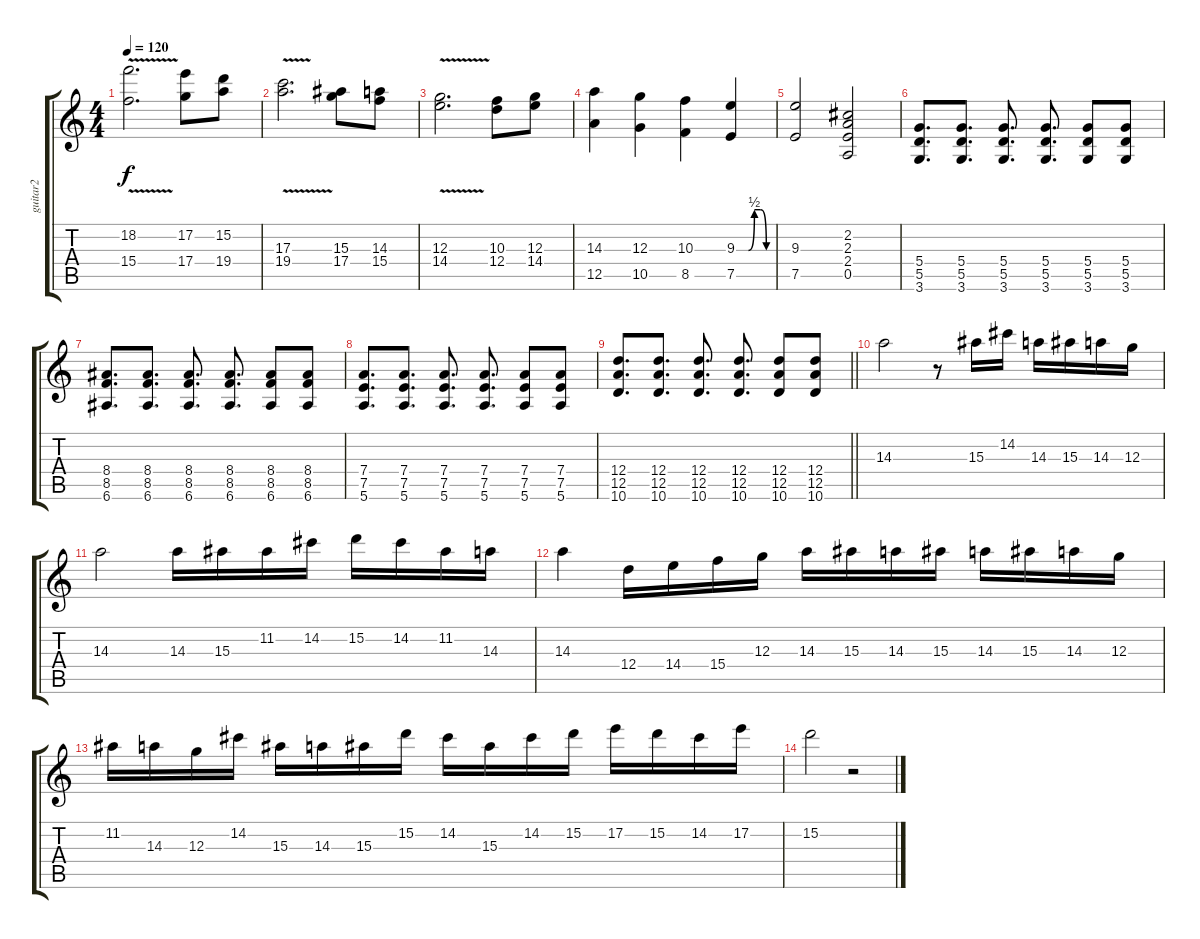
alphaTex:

\track ("guitar2" "guitar2") {instrument overdrivenguitar}
\staff {score tabs}
\tuning (E4 B3 G3 D3 A2 E2) {hide}
\ts (4 4)
\tempo 120
\clef g2
\ks c
(18.2{v} 15.4{v}).2{d dy f} (17.2 17.4).8 (15.2 19.4).8 |
(17.3{v} 19.4{v}).2{d} (15.3 17.4).8 (14.3 15.4).8 |
(12.3{v} 14.4{v}).2{d} (10.3 12.4).8 (12.3 14.4).8 |
(14.3 12.5).4 (12.3 10.5).4 (10.3 8.5).4 (9.3{be (custom 0 0 10 0 20 0 30 2 40 2 50 0 60 0)} 7.5).4 |
(9.3 7.5).2 (2.2 2.3 2.4 0.5).2 |
(5.4 5.5 3.6).8{d} (5.4 5.5 3.6).8{d} (5.4 5.5 3.6).8{d} (5.4 5.5 3.6).8{d} (5.4 5.5 3.6).8 (5.4 5.5 3.6).8 |
(8.4 8.5 6.6).8{d} (8.4 8.5 6.6).8{d} (8.4 8.5 6.6).8{d} (8.4 8.5 6.6).8{d} (8.4 8.5 6.6).8 (8.4 8.5 6.6).8 |
(7.4 7.5 5.6).8{d} (7.4 7.5 5.6).8{d} (7.4 7.5 5.6).8{d} (7.4 7.5 5.6).8{d} (7.4 7.5 5.6).8 (7.4 7.5 5.6).8 |
\barLineRight lightlight
(12.4 12.5 10.6).8{d} (12.4 12.5 10.6).8{d} (12.4 12.5 10.6).8{d} (12.4 12.5 10.6).8{d} (12.4 12.5 10.6).8 (12.4 12.5 10.6).8 |
14.3.2 r.8 15.3.16 14.2.16 14.3.16 15.3.16 14.3.16 12.3.16 |
14.3.2 14.3.16 15.3.16 11.2.16 14.2.16 15.2.16 14.2.16 11.2.16 14.3.16 |
14.3.4 12.4.16 14.4.16 15.4.16 12.3.16 14.3.16 15.3.16 14.3.16 15.3.16 14.3.16 15.3.16 14.3.16 12.3.16 |
11.2.16 14.3.16 12.3.16 14.2.16 15.3.16 14.3.16 15.3.16 15.2.16 14.2.16 15.3.16 14.2.16 15.2.16 17.2.16 15.2.16 14.2.16 17.2.16 |
15.2.2 r.2
